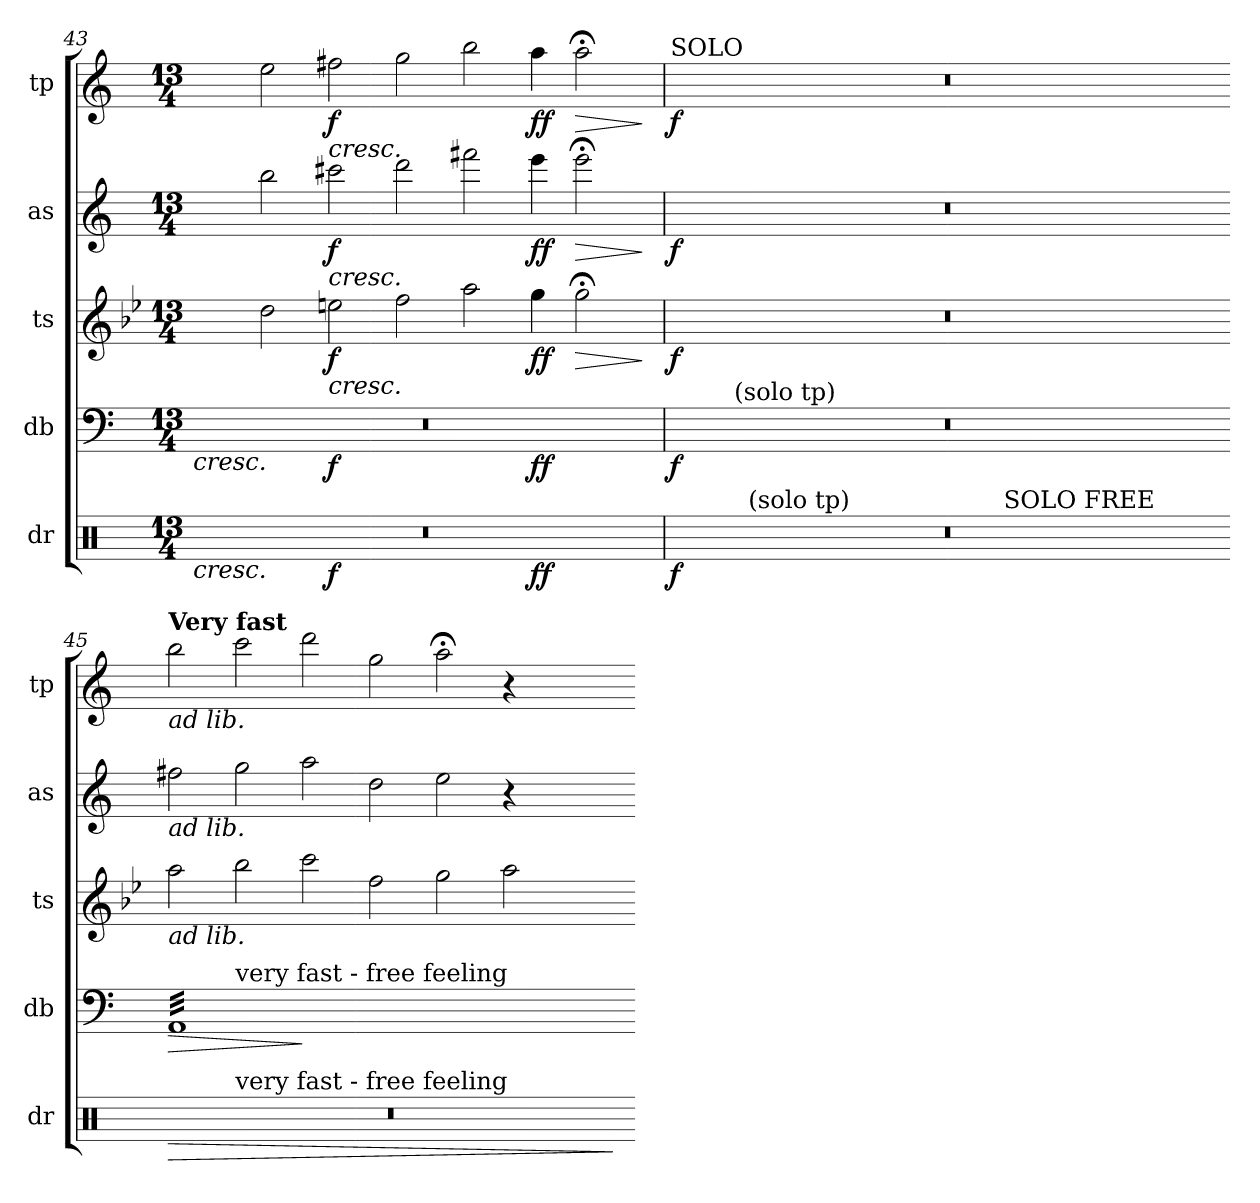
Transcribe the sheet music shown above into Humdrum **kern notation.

**kern	**dynam	**kern	**dynam	**kern	**dynam	**kern	**dynam	**kern	**dynam
*part5	*part5	*part4	*part4	*part3	*part3	*part2	*part2	*part1	*part1
*staff5	*staff5	*staff4	*staff4	*staff3	*staff3	*staff2	*staff2	*staff1	*staff1
*I"dr	*	*I"db	*	*I"ts	*	*I"as	*	*I"tp	*
*I'dr	*	*I'db	*	*I'ts	*	*I'as	*	*I'tp	*
*clefX	*	*clefF4	*	*clefG2	*	*clefG2	*	*clefG2	*
*	*	*ITrd7c12	*	*ITrd8c14	*	*ITrd5c9	*	*ITrd1c2	*
*k[]	*	*k[]	*	*k[b-e-]	*	*k[b-e-a-]	*	*k[b-e-]	*
*M13/4	*	*M13/4	*	*M13/4	*	*M13/4	*	*M13/4	*
=43	=43	=43	=43	=43	=43	=43	=43	=43	=43
!LO:N:vis=1	!LO:HP:b	!LO:N:vis=1	!LO:HP:b	!	!	!	!	!	!
*^	*	*^	*	*	*	*	*	*	*
*	*^	*	*	*^	*	*	*	*	*	*	*
4%13r	1ryy	1ryy	<	4%13r	1ryy	1ryy	<	2ryy	.	2ryy	.	2ryy	.
.	.	.	.	.	.	.	.	2di\	.	2ddi\	.	2ddi\	.
!	!	!	!	!	!	!	!	!	!LO:HP:b	!	!LO:HP:b	!	!LO:HP:b
.	1ryy	1.ryy	f	.	1ryy	1.ryy	f	2eni\	< f	2eeni\	< f	2eeni\	< f
.	.	.	.	.	.	.	.	2fi\	.	2ffi\	.	2ffi\	.
.	1ryy	.	.	.	1ryy	.	.	2ai\	.	2aani\	.	2aai\	.
.	.	2.ryy	ff	.	.	2.ryy	ff	4gi\	ff	4ggi\	ff	4ggi\	ff
!	!	!	!	!	!	!	!	!	!LO:HP:n=1:b	!	!LO:HP:n=1:b	!	!LO:HP:n=1:b
.	.	.	.	.	.	.	.	2g;i\	[ >	2gg;i\	[ >	2gg;i\	[ >
.	4ryy	.	.	.	4ryy	.	.	.	.	.	.	.	.
.	.	.	.	.	.	.	.	.	]	.	]	.	]
=44	=44	=44	=44	=44	=44	=44	=44	=44	=44	=44	=44	=44	=44
!	!	!	!	!	!	!	!	!	!	!	!	!LO:TX:a:t=SOLO	!
!LO:N:vis=1	!	!	!	!LO:N:vis=1	!	!	!	!LO:N:vis=1	!	!LO:N:vis=1	!	!LO:N:vis=1	!
*	*	*	*	*	*v	*v	*	*	*	*	*	*	*
4%13r	4ryy	1ryy	f	4%13r	8ryy	f	4%13r	f	4%13r	f	4%13r	f
.	.	.	.	.	16ryy	.	.	.	.	.	.	.
.	.	.	.	.	64ryy	.	.	.	.	.	.	.
.	.	.	.	.	128ryy	.	.	.	.	.	.	.
.	.	.	.	.	512ryy	.	.	.	.	.	.	.
!	!	!	!	!	!LO:TX:a:t=(solo tp)	!	!	!	!	!	!	!
.	.	.	.	.	1ryy	.	.	.	.	.	.	.
!	!LO:TX:a:t=(solo tp)	!	!	!	!	!	!	!	!	!	!	!
.	0.ryy	.	.	.	.	.	.	.	.	.	.	.
.	.	2ryy	.	.	.	.	.	.	.	.	.	.
.	.	.	.	.	1ryy	.	.	.	.	.	.	.
.	.	4ryy	.	.	.	.	.	.	.	.	.	.
.	.	8ryy	.	.	.	.	.	.	.	.	.	.
.	.	128ryy	.	.	.	.	.	.	.	.	.	.
.	.	512ryy	.	.	.	.	.	.	.	.	.	.
!	!	!LO:TX:a:t=SOLO FREE	!	!	!	!	!	!	!	!	!	!
.	.	1ryy	.	.	.	.	.	.	.	.	.	.
.	.	.	.	.	1ryy	.	.	.	.	.	.	.
.	.	4ryy	.	.	.	.	.	.	.	.	.	.
.	.	16ryy	.	.	.	.	.	.	.	.	.	.
.	.	32ryy	.	.	.	.	.	.	.	.	.	.
.	.	.	.	.	32ryy	.	.	.	.	.	.	.
.	.	64ryy	.	.	.	.	.	.	.	.	.	.
.	.	256.ryy	.	.	256.ryy	.	.	.	.	.	.	.
.	.	.	[	.	.	[	.	.	.	.	.	.
*v	*v	*v	*	*	*	*	*	*	*	*	*	*
!!LO:PB:g=z
=45-	=45-	=45-	=45-	=45-	=45-	=45-	=45-	=45-	=45-	=45-
*	*	*	*	*	*	*	*	*	*MM160	*
*^	*	*	*	*	*	*	*	*	*	*
*	*^	*	*	*	*	*	*	*	*	*	*
!	!	!	!	!	!	!	!	!	!	!	!LO:TX:b:i:t=ad lib.	!
!	!	!	!	!	!	!	!	!	!	!	!LO:TX:a:B:t=Very fast	!
!	!	!	!	!	!	!	!	!	!LO:TX:b:i:t=ad lib.	!	!	!
!	!	!	!	!	!	!	!LO:TX:b:i:t=ad lib.	!	!	!	!	!
!LO:N:vis=1	!	!	!LO:HP:b	!	!	!LO:HP:b	!	!	!	!	!	!
*	*v	*v	*	*	*	*	*	*	*	*	*	*
*	*	*	*tremolo	*	*	*	*	*	*	*	*
4%13r	2ryy	>	32AAAiLLL	2ryy	>	2ai\	.	2ani\	.	2aai\	.
.	.	.	32AAAi	.	.	.	.	.	.	.	.
.	.	.	32AAAi	.	.	.	.	.	.	.	.
.	.	.	32AAAi	.	.	.	.	.	.	.	.
.	.	.	32AAAi	.	.	.	.	.	.	.	.
.	.	.	32AAAi	.	.	.	.	.	.	.	.
.	.	.	32AAAi	.	.	.	.	.	.	.	.
.	.	.	32AAAi	.	.	.	.	.	.	.	.
.	.	.	32AAAi	.	.	.	.	.	.	.	.
.	.	.	32AAAi	.	.	.	.	.	.	.	.
.	.	.	32AAAi	.	.	.	.	.	.	.	.
.	.	.	32AAAi	.	.	.	.	.	.	.	.
.	.	.	32AAAi	.	.	.	.	.	.	.	.
.	.	.	32AAAi	.	.	.	.	.	.	.	.
.	.	.	32AAAi	.	.	.	.	.	.	.	.
.	.	.	32AAAi	.	.	.	.	.	.	.	.
!	!	!	!	!LO:TX:a:t=very fast - free feeling	!	!	!	!	!	!	!
!	!LO:TX:a:t=very fast - free feeling	!	!	!	!	!	!	!	!	!	!
.	1ryy	.	32AAAi	1ryy	.	2b-i\	.	2b-i\	.	2bb-i\	.
.	.	.	32AAAi	.	.	.	.	.	.	.	.
.	.	.	32AAAi	.	.	.	.	.	.	.	.
.	.	.	32AAAi	.	.	.	.	.	.	.	.
.	.	.	32AAAi	.	.	.	.	.	.	.	.
.	.	.	32AAAi	.	.	.	.	.	.	.	.
.	.	.	32AAAi	.	.	.	.	.	.	.	.
.	.	.	32AAAi	.	.	.	.	.	.	.	.
.	.	.	32AAAi	.	.	.	.	.	.	.	.
.	.	.	32AAAi	.	.	.	.	.	.	.	.
.	.	.	32AAAi	.	.	.	.	.	.	.	.
.	.	.	32AAAi	.	.	.	.	.	.	.	.
.	.	.	32AAAi	.	.	.	.	.	.	.	.
.	.	.	32AAAi	.	.	.	.	.	.	.	.
.	.	.	32AAAi	.	.	.	.	.	.	.	.
.	.	.	32AAAiJJJ	.	.	.	.	.	.	.	.
*	*	*	*Xtremolo	*	*	*	*	*	*	*	*
.	.	.	0ryy	.	]	2cci\	.	2cci\	.	2ccci\	.
.	1..ryy	.	.	1..ryy	.	2fi\	.	2fi\	.	2ffi\	.
.	.	.	.	.	.	2gi\	.	2gi\	.	2gg;i\	.
.	.	.	.	.	.	2ai\	.	4r	.	4r	.
.	.	.	.	.	.	.	.	2ryy	.	2ryy	.
.	.	.	4ryy	.	.	4ryy	.	.	.	.	.
.	.	]	.	.	.	.	.	.	.	.	.
*v	*v	*	*	*	*	*	*	*	*	*	*
*	*	*v	*v	*	*	*	*	*	*	*
=-	=-	=-	=-	=-	=-	=-	=-	=-	=-
*-	*-	*-	*-	*-	*-	*-	*-	*-	*-
